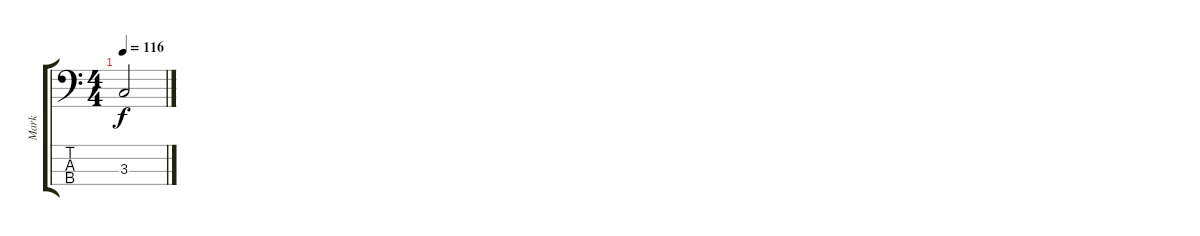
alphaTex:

\track ("Mark" "Mark") {instrument electricbasspick}
\staff {score tabs}
\tuning (G2 D2 A1 E1) {hide}
\ts (4 4)
\tempo 116
\clef f4
\ks c
3.3.2{dy f}
